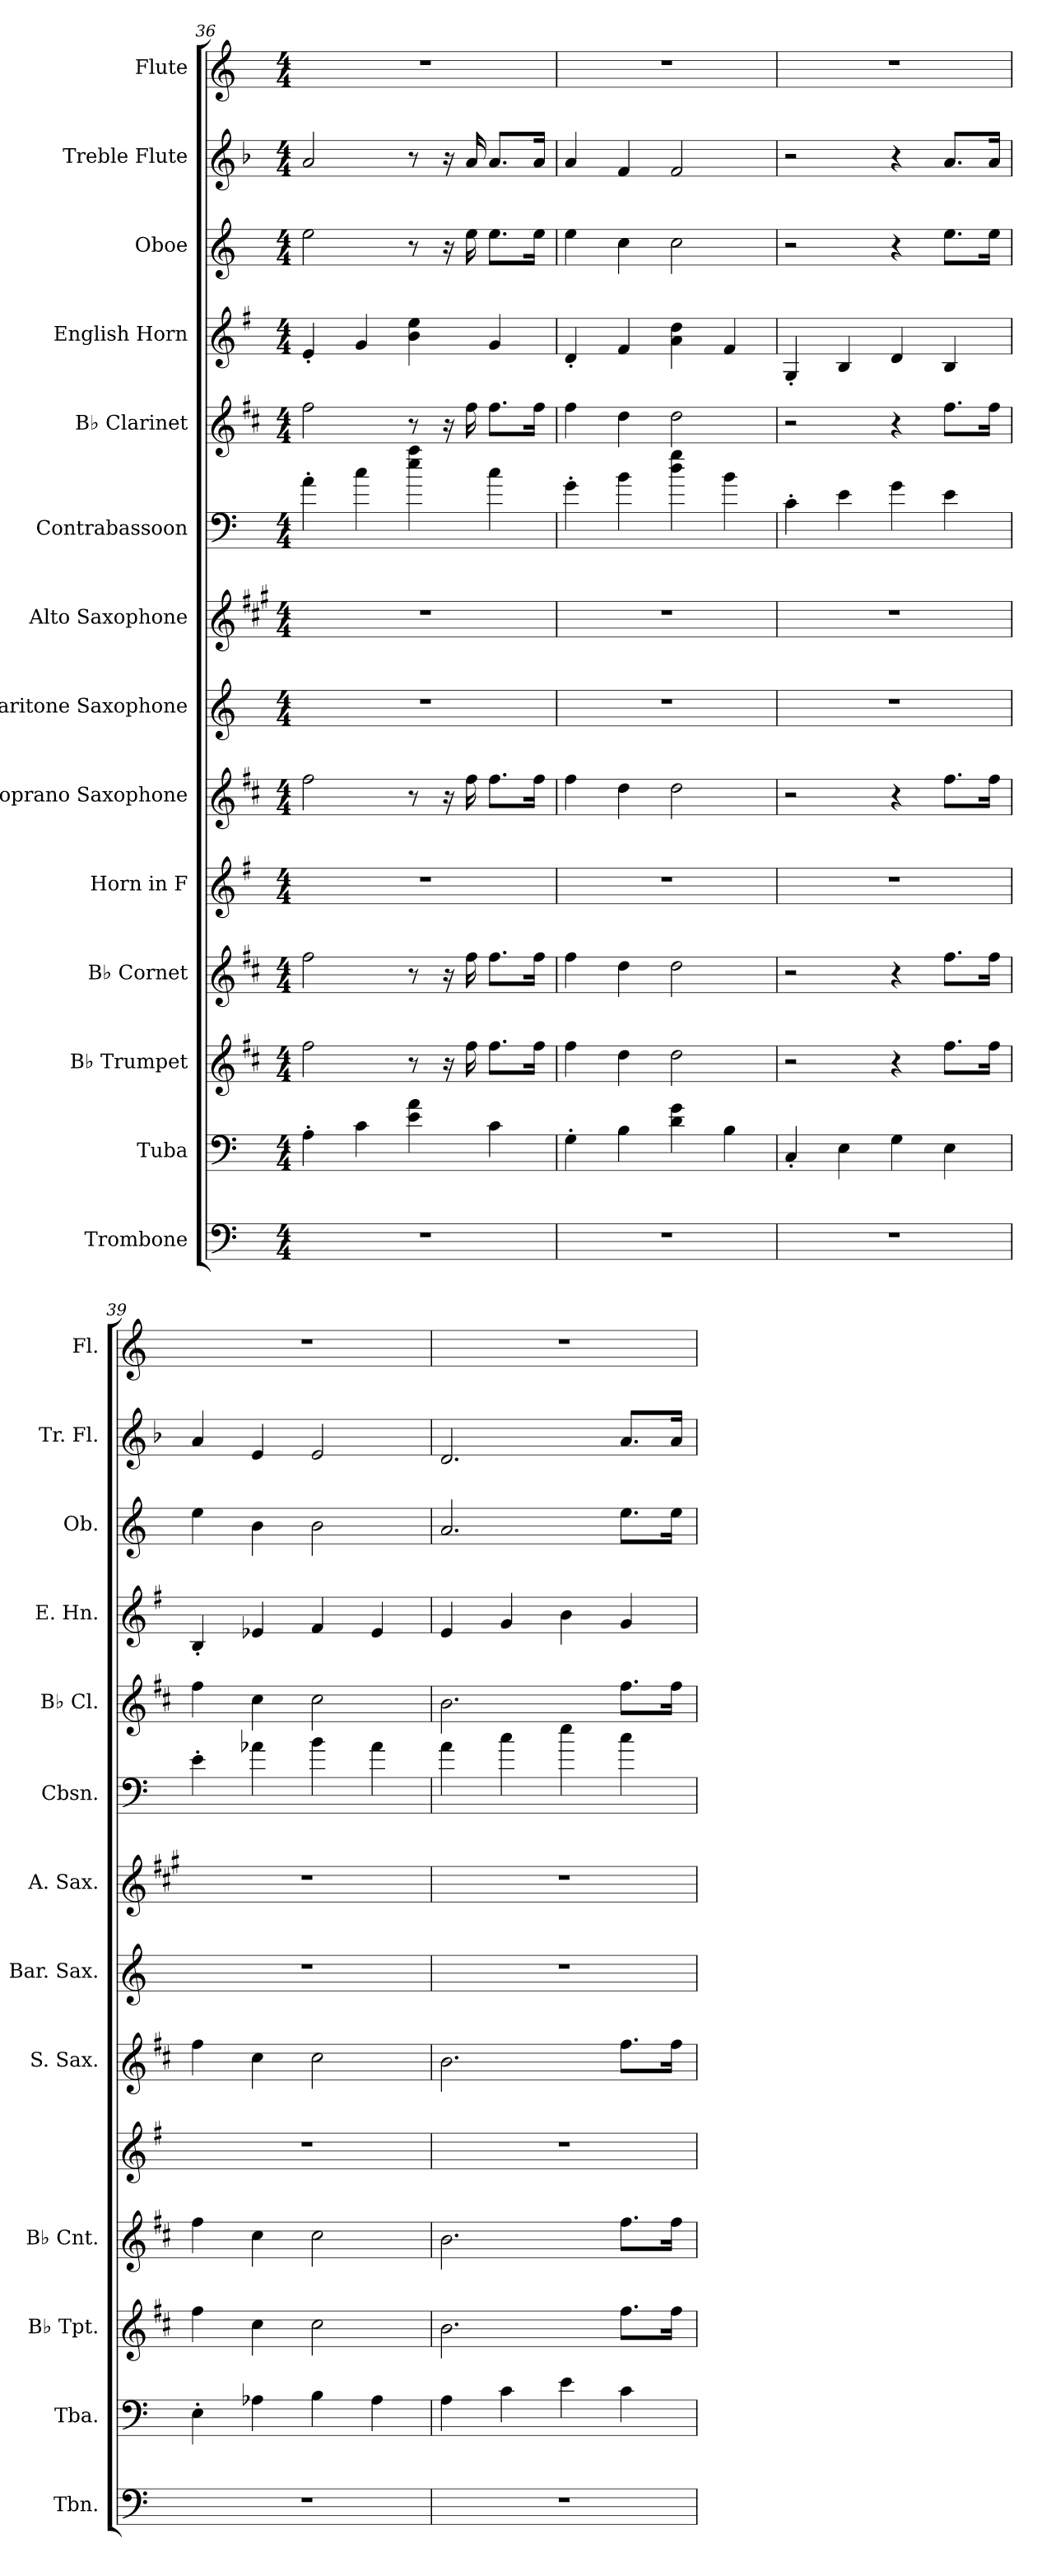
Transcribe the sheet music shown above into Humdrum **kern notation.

**kern	**kern	**kern	**kern	**kern	**kern	**kern	**kern	**kern	**kern	**kern	**kern	**kern	**kern
*part14	*part13	*part12	*part11	*part10	*part9	*part8	*part7	*part6	*part5	*part4	*part3	*part2	*part1
*staff14	*staff13	*staff12	*staff11	*staff10	*staff9	*staff8	*staff7	*staff6	*staff5	*staff4	*staff3	*staff2	*staff1
*I"Trombone	*I"Tuba	*I"B♭ Trumpet	*I"B♭ Cornet	*I"Horn in F	*I"Soprano Saxophone	*I"Baritone Saxophone	*I"Alto Saxophone	*I"Contrabassoon	*I"B♭ Clarinet	*I"English Horn	*I"Oboe	*I"Treble Flute	*I"Flute
*I'Tbn.	*I'Tba.	*I'B♭ Tpt.	*I'B♭ Cnt.	*	*I'S. Sax.	*I'Bar. Sax.	*I'A. Sax.	*I'Cbsn.	*I'B♭ Cl.	*I'E. Hn.	*I'Ob.	*I'Tr. Fl.	*I'Fl.
*clefF4	*clefF4	*clefG2	*clefG2	*clefG2	*clefG2	*clefG2	*clefG2	*clefF4	*clefG2	*clefG2	*clefG2	*clefG2	*clefG2
*	*	*ITrd1c2	*ITrd1c2	*ITrd4c7	*ITrd1c2	*ITrd12c21	*ITrd5c9	*ITrd7c12	*ITrd1c2	*ITrd4c7	*	*ITrd-4c-7	*
*k[]	*k[]	*k[]	*k[]	*k[]	*k[]	*k[]	*k[]	*k[]	*k[]	*k[]	*k[]	*k[]	*k[]
*M4/4	*M4/4	*M4/4	*M4/4	*M4/4	*M4/4	*M4/4	*M4/4	*M4/4	*M4/4	*M4/4	*M4/4	*M4/4	*M4/4
=36	=36	=36	=36	=36	=36	=36	=36	=36	=36	=36	=36	=36	=36
1r	4A'\	2ee\	2ee\	1r	2ee\	1r	1r	4A'\	2ee\	4A'/	2ee\	2ee/	1r
.	4c\	.	.	.	.	.	.	4c\	.	4c/	.	.	.
.	4e\ 4a\	8r	8r	.	8r	.	.	4e\ 4a\	8r	4e\ 4a\	8r	8r	.
.	.	16r	16r	.	16r	.	.	.	16r	.	16r	16r	.
.	.	16ee\	16ee\	.	16ee\	.	.	.	16ee\	.	16ee\	16ee/	.
.	4c\	8.ee\L	8.ee\L	.	8.ee\L	.	.	4c\	8.ee\L	4c/	8.ee\L	8.ee/L	.
.	.	16ee\Jk	16ee\Jk	.	16ee\Jk	.	.	.	16ee\Jk	.	16ee\Jk	16ee/Jk	.
!!LO:PB:g=z
=37	=37	=37	=37	=37	=37	=37	=37	=37	=37	=37	=37	=37	=37
1r	4G'\	4ee\	4ee\	1r	4ee\	1r	1r	4G'\	4ee\	4G'/	4ee\	4ee/	1r
.	4B\	4cc\	4cc\	.	4cc\	.	.	4B\	4cc\	4B/	4cc\	4cc/	.
.	4d\ 4g\	2cc\	2cc\	.	2cc\	.	.	4d\ 4g\	2cc\	4d\ 4g\	2cc\	2cc/	.
.	4B\	.	.	.	.	.	.	4B\	.	4B/	.	.	.
=38	=38	=38	=38	=38	=38	=38	=38	=38	=38	=38	=38	=38	=38
1r	4C'/	2r	2r	1r	2r	1r	1r	4C'\	2r	4C'/	2r	2r	1r
.	4E\	.	.	.	.	.	.	4E\	.	4E/	.	.	.
.	4G\	4r	4r	.	4r	.	.	4G\	4r	4G/	4r	4r	.
.	4E\	8.ee\L	8.ee\L	.	8.ee\L	.	.	4E\	8.ee\L	4E/	8.ee\L	8.ee/L	.
.	.	16ee\Jk	16ee\Jk	.	16ee\Jk	.	.	.	16ee\Jk	.	16ee\Jk	16ee/Jk	.
=39	=39	=39	=39	=39	=39	=39	=39	=39	=39	=39	=39	=39	=39
1r	4E'\	4ee\	4ee\	1r	4ee\	1r	1r	4E'\	4ee\	4E'/	4ee\	4ee/	1r
.	4A-X\	4b\	4b\	.	4b\	.	.	4A-X\	4b\	4A-X/	4b\	4b/	.
.	4B\	2b\	2b\	.	2b\	.	.	4B\	2b\	4B/	2b\	2b/	.
.	4A-\	.	.	.	.	.	.	4A-\	.	4A-/	.	.	.
=40	=40	=40	=40	=40	=40	=40	=40	=40	=40	=40	=40	=40	=40
1r	4A\	2.a\	2.a\	1r	2.a\	1r	1r	4A\	2.a\	4A/	2.a/	2.a/	1r
.	4c\	.	.	.	.	.	.	4c\	.	4c/	.	.	.
.	4e\	.	.	.	.	.	.	4e\	.	4e\	.	.	.
.	4c\	8.ee\L	8.ee\L	.	8.ee\L	.	.	4c\	8.ee\L	4c/	8.ee\L	8.ee/L	.
.	.	16ee\Jk	16ee\Jk	.	16ee\Jk	.	.	.	16ee\Jk	.	16ee\Jk	16ee/Jk	.
=	=	=	=	=	=	=	=	=	=	=	=	=	=
*-	*-	*-	*-	*-	*-	*-	*-	*-	*-	*-	*-	*-	*-
